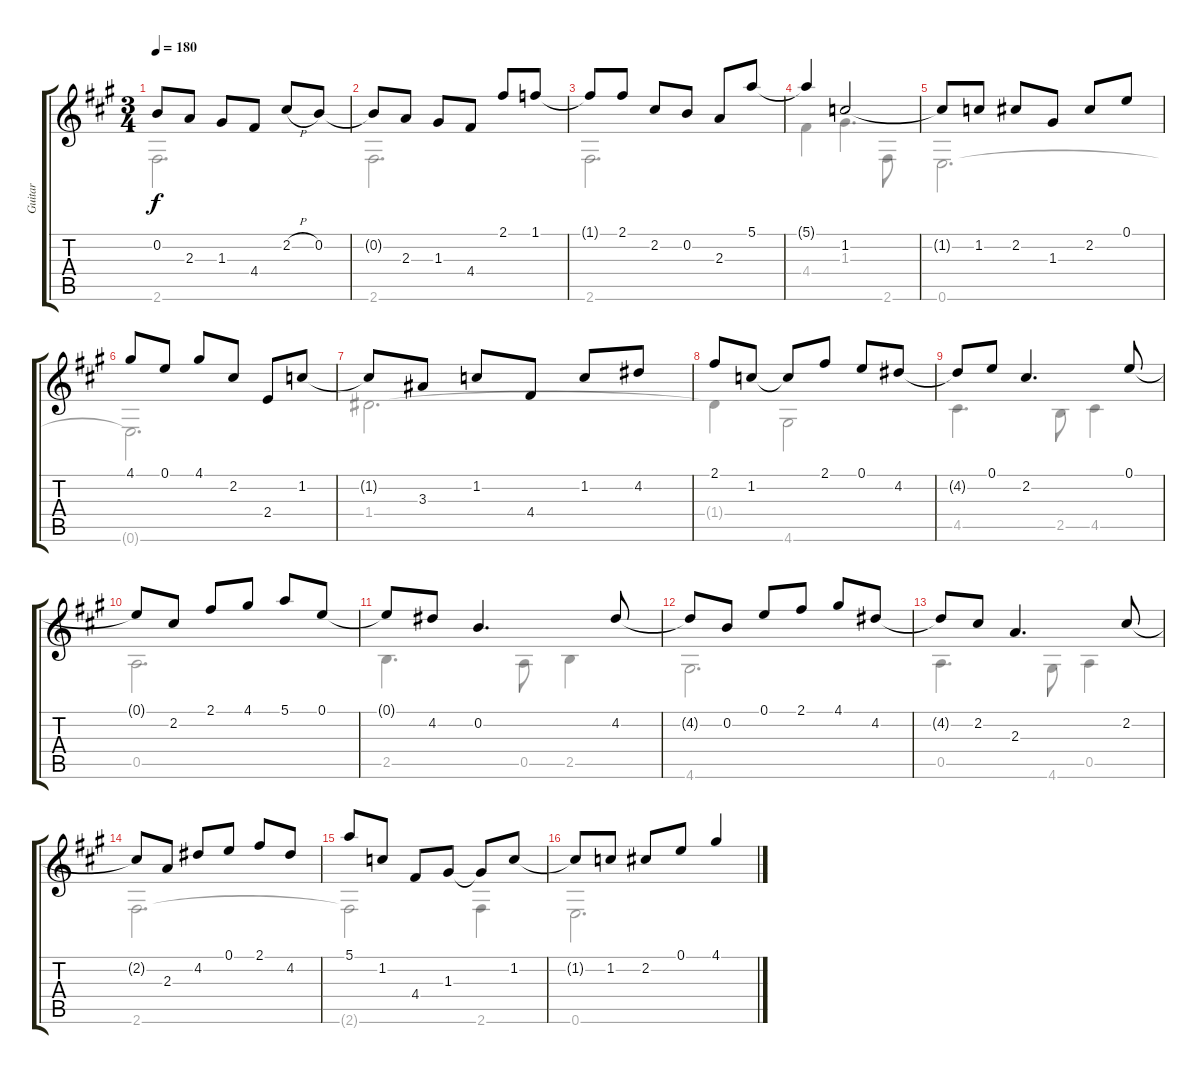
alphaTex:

\track ("Guitar" "Guitar") {instrument acousticguitarnylon}
\staff {score tabs}
\tuning (E4 B3 G3 D3 A2 E2) {hide}
\voice
\ts (3 4)
\tempo 180
\clef g2
\ks a
0.2{t}.8{dy f} 2.3.8 1.3.8 4.4.8 2.2{h}.8 0.2.8 |
0.2{t}.8 2.3.8 1.3.8 4.4.8 2.1.8 1.1.8 |
1.1{t}.8 2.1.8 2.2.8 0.2.8 2.3.8 5.1.8 |
5.1{t}.4 1.2.2 |
1.2{t}.8 1.2.8 2.2.8 1.3.8 2.2.8 0.1.8 |
4.1.8 0.1.8 4.1.8 2.2.8 2.4.8 1.2.8 |
1.2{t}.8 3.3.8 1.2.8 4.4.8 1.2.8 4.2.8 |
2.1.8 1.2.8 1.2{t}.8 2.1.8 0.1.8 4.2.8 |
4.2{t}.8 0.1.8 2.2.4{d} 0.1.8 |
0.1{t}.8 2.2.8 2.1.8 4.1.8 5.1.8 0.1.8 |
0.1{t}.8 4.2.8 0.2.4{d} 4.2.8 |
4.2{t}.8 0.2.8 0.1.8 2.1.8 4.1.8 4.2.8 |
4.2{t}.8 2.2.8 2.3.4{d} 2.2.8 |
2.2{t}.8 2.3.8 4.2.8 0.1.8 2.1.8 4.2.8 |
5.1.8 1.2.8 4.4.8 1.3.8 1.3{t}.8 1.2.8 |
1.2{t}.8 1.2.8 2.2.8 0.1.8 4.1.4
\voice
\clef g2
\ottava regular
\simile none
\ks a
2.6.2{d dy f} |
2.6.2{d} |
2.6.2{d} |
4.4.4 1.3.4{d} 2.6.8 |
0.6.2{d} |
0.6{t}.2{d} |
1.4.2{d} |
1.4{t}.4 4.6.2 |
4.5.4{d} 2.5.8 4.5.4 |
0.5.2{d} |
2.5.4{d} 0.5.8 2.5.4 |
4.6.2{d} |
0.5.4{d} 4.6.8 0.5.4 |
2.6.2{d} |
2.6{t}.2 2.6.4 |
0.6.2{d}
